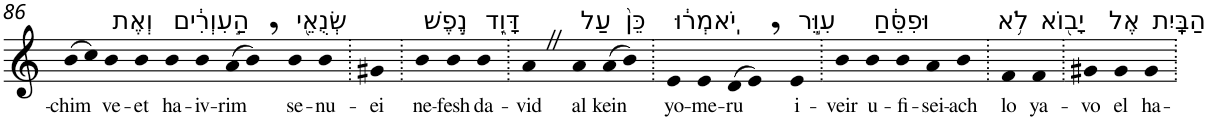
**kern	**text
*part1	*part1
*staff1	*staff1
*I"Piano	*
*I'Pno	*
!!LO:PB:g=z
*clefG2	*
*k[]	*
=86	=86
!	!LO:LY:b
(>8b	-chim
8cc)	.
!LO:TX:a:t=וְאֶת	!
!	!LO:LY:b
4b	ve-
!	!LO:LY:b
4b	-et
!LO:TX:a:t=הַ֣עִוְרִ֔ים	!
!	!LO:LY:b
4b	ha-
!	!LO:LY:b
4b	-iv-
!	!LO:LY:b
(>8a	-rim
8b,)	.
!LO:TX:a:t=שְׂנֻאֵ֖י	!
!	!LO:LY:b
4b	se-
!	!LO:LY:b
4b	-nu-
=87.	=87.
!	!LO:LY:b
4g#X	-ei
=88.	=88.
!LO:TX:a:t=נֶ֣פֶשׁ	!
!	!LO:LY:b
4b	ne-
!	!LO:LY:b
4b	-fesh
!LO:TX:a:t=דָּוִ֑ד	!
!	!LO:LY:b
4b	da-
=89.	=89.
!	!LO:LY:b
4aZ	-vid
!LO:TX:a:t=עַל	!
!	!LO:LY:b
4a	al
!LO:TX:a:t=כֵּן֙	!
!	!LO:LY:b
(>8a	kein
8b)	.
=90.	=90.
!LO:TX:a:t=יֹֽאמְר֔וּ	!
!	!LO:LY:b
4e	yo-
!	!LO:LY:b
4e	-me-
!	!LO:LY:b
(>8d	-ru
8e,)	.
!LO:TX:a:t=עִוֵּ֣ר	!
!	!LO:LY:b
4e	i-
=91.	=91.
!	!LO:LY:b
4b	-veir
!LO:TX:a:t=וּפִסֵּ֔חַ	!
!	!LO:LY:b
4b	u-
!	!LO:LY:b
4b	-fi-
!	!LO:LY:b
4a	-sei-
!	!LO:LY:b
4b	-ach
=92.	=92.
!LO:TX:a:t=לֹ֥א	!
!	!LO:LY:b
4f	lo
!LO:TX:a:t=יָב֖וֹא	!
!	!LO:LY:b
4f	ya-
=93.	=93.
!	!LO:LY:b
4g#X	-vo
!LO:TX:a:t=אֶל	!
!	!LO:LY:b
4g#	el
!LO:TX:a:t=הַבָּֽיִת	!
!	!LO:LY:b
4g#	ha-
=.	=.
*-	*-
